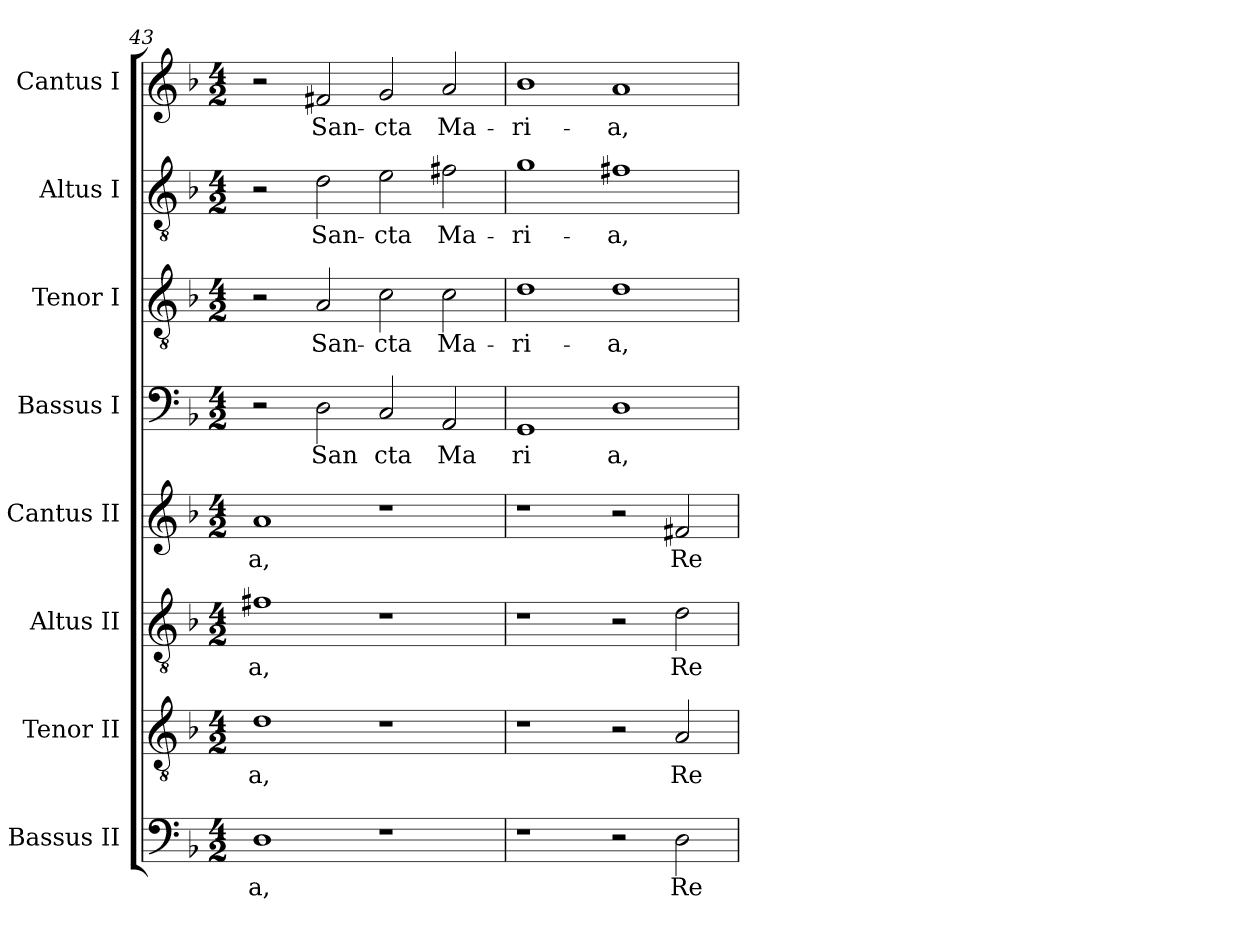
**kern	**text	**kern	**text	**kern	**text	**kern	**text	**kern	**text	**kern	**text	**kern	**text	**kern	**text
*part8	*part8	*part7	*part7	*part6	*part6	*part5	*part5	*part4	*part4	*part3	*part3	*part2	*part2	*part1	*part1
*staff8	*staff8	*staff7	*staff7	*staff6	*staff6	*staff5	*staff5	*staff4	*staff4	*staff3	*staff3	*staff2	*staff2	*staff1	*staff1
*I"Bassus II	*	*I"Tenor II	*	*I"Altus II	*	*I"Cantus II	*	*I"Bassus I	*	*I"Tenor I	*	*I"Altus I	*	*I"Cantus I	*
!!LO:PB:g=z
*clefF4	*	*clefGv2	*	*clefGv2	*	*clefG2	*	*clefF4	*	*clefGv2	*	*clefGv2	*	*clefG2	*
*ITrd-3c-5	*	*ITrd-3c-5	*	*ITrd-3c-5	*	*	*	*ITrd-3c-5	*	*ITrd-3c-5	*	*ITrd-3c-5	*	*	*
*k[b-e-]	*	*k[b-e-]	*	*k[b-e-]	*	*k[b-]	*	*k[b-e-]	*	*k[b-e-]	*	*k[b-e-]	*	*k[b-]	*
*B-:	*	*B-:	*	*B-:	*	*F:	*	*B-:	*	*B-:	*	*B-:	*	*F:	*
*M4/2	*	*M4/2	*	*M4/2	*	*M4/2	*	*M4/2	*	*M4/2	*	*M4/2	*	*M4/2	*
=43	=43	=43	=43	=43	=43	=43	=43	=43	=43	=43	=43	=43	=43	=43	=43
!	!LO:LY:b:cj	!	!LO:LY:b:cj	!	!LO:LY:b:cj	!	!LO:LY:b:cj	!	!	!	!	!	!	!	!
1G	a,	1g	-a,	1bn	a,	1a	a,	2r	.	2r	.	2r	.	2r	.
!	!	!	!	!	!	!	!	!	!LO:LY:b:cj	!	!LO:LY:b:cj	!	!LO:LY:b:cj	!	!LO:LY:b:cj
.	.	.	.	.	.	.	.	2G\	San	2d/	San-	2g\	San-	2f#X/	San-
!	!	!	!	!	!	!	!	!	!LO:LY:b:cj	!	!LO:LY:b:cj	!	!LO:LY:b:cj	!	!LO:LY:b:cj
1r	.	1r	.	1r	.	1r	.	2F/	cta	2f\	-cta	2a\	-cta	2g/	-cta
!	!	!	!	!	!	!	!	!	!LO:LY:b:cj	!	!LO:LY:b:cj	!	!LO:LY:b:cj	!	!LO:LY:b:cj
.	.	.	.	.	.	.	.	2D/	Ma	2f\	Ma-	2bn\	Ma-	2a/	Ma-
=44	=44	=44	=44	=44	=44	=44	=44	=44	=44	=44	=44	=44	=44	=44	=44
!	!	!	!	!	!	!	!	!	!LO:LY:b:cj	!	!LO:LY:b:cj	!	!LO:LY:b:cj	!	!LO:LY:b:cj
1r	.	1r	.	1r	.	1r	.	1C	ri	1g	-ri-	1cc	-ri-	1b-	-ri-
!	!	!	!	!	!	!	!	!	!LO:LY:b:cj	!	!LO:LY:b:cj	!	!LO:LY:b:cj	!	!LO:LY:b:cj
2r	.	2r	.	2r	.	2r	.	1G	a,	1g	-a,	1bn	-a,	1a	-a,
!	!LO:LY:b:cj	!	!LO:LY:b:cj	!	!LO:LY:b:cj	!	!LO:LY:b:cj	!	!	!	!	!	!	!	!
2G\	Re	2d/	Re	2g\	Re	2f#X/	Re	.	.	.	.	.	.	.	.
=	=	=	=	=	=	=	=	=	=	=	=	=	=	=	=
*-	*-	*-	*-	*-	*-	*-	*-	*-	*-	*-	*-	*-	*-	*-	*-
